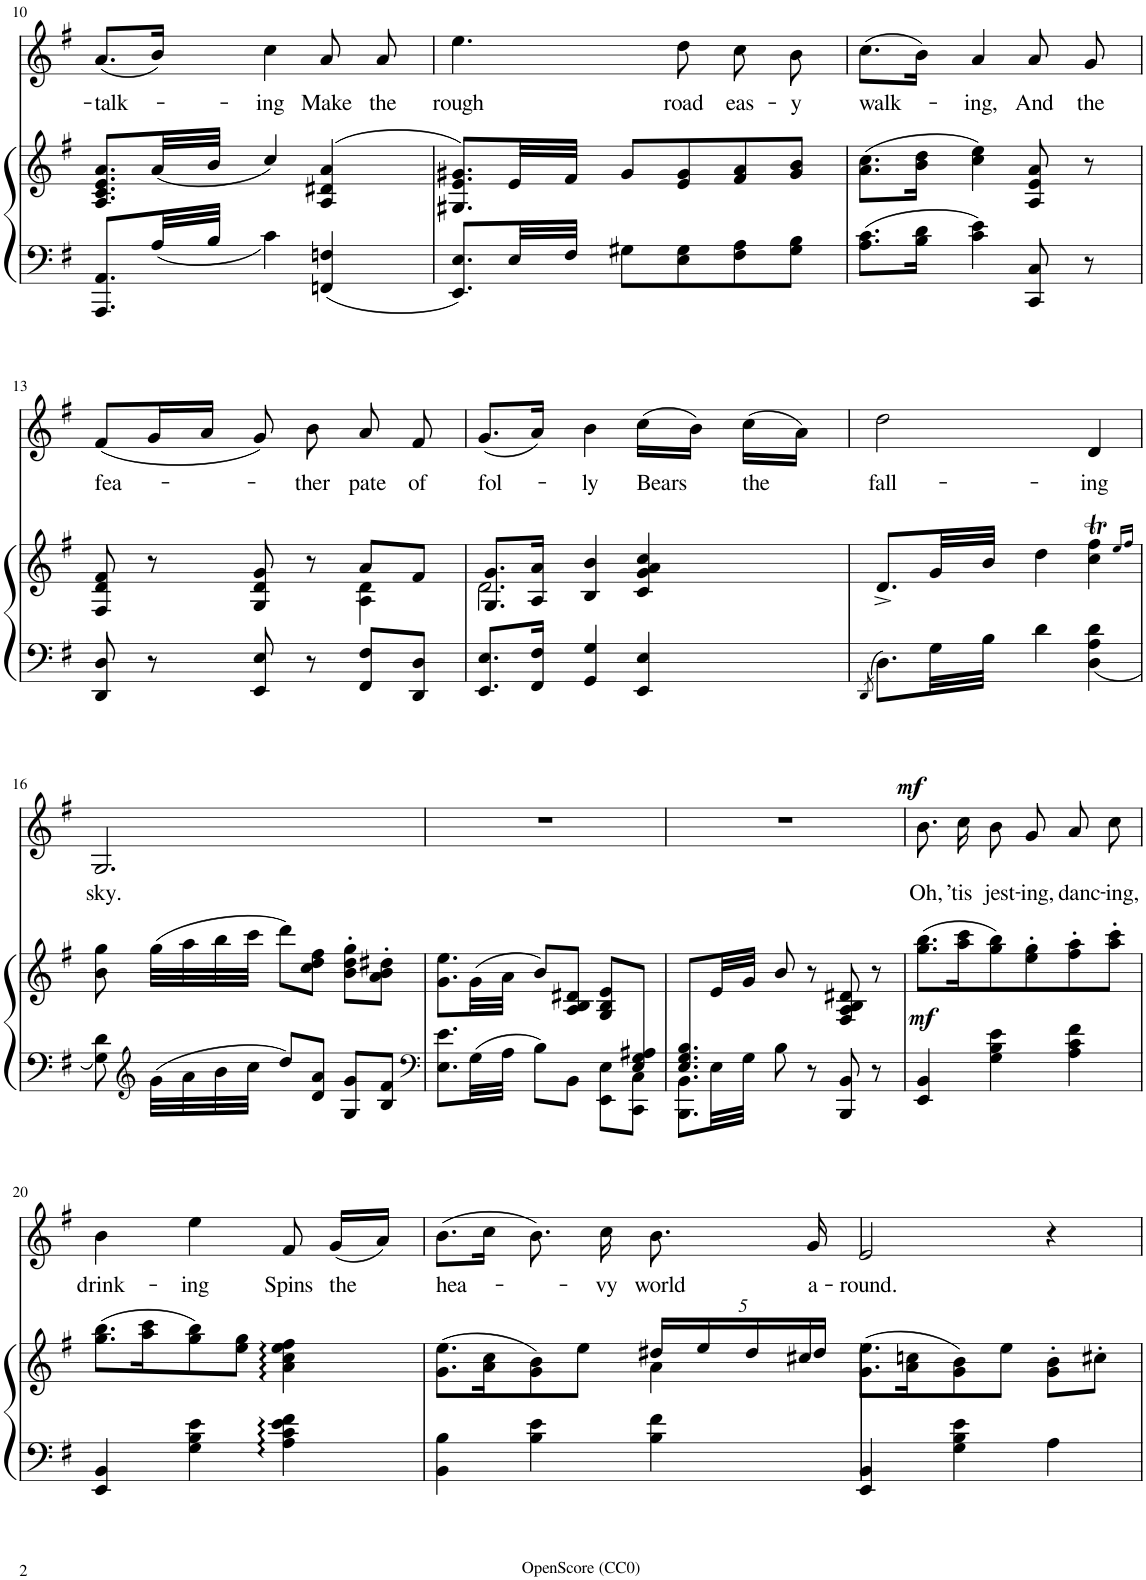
**kern	**kern	**dynam	**kern	**text	**dynam
*part2	*part2	*part2	*part1	*part1	*part1
*staff3	*staff2	*staff2/3	*staff1	*staff1	*staff1
*I"Piano	*	*	*I"Voice	*	*
*I'Pno	*	*	*	*	*
!!LO:PB:g=z
*clefF4	*clefG2	*	*clefG2	*	*
*k[f#]	*k[f#]	*	*k[f#]	*	*
*M3/4	*M3/4	*	*M3/4	*	*
=10	=10	=10	=10	=10	=10
!	!	!	!	!LO:LY:b	!
8.AAA/ 8.AA/L	8.A/ 8.c/ 8.e/ 8.a/L	.	(8.a/L	-talk-	.
32A/LL	(32a/LL	.	16b/Jk)	.	.
32B/JJJ	32b/JJJ	.	.	.	.
!	!	!	!	!LO:LY:b	!
4c\	4cc/)	.	4cc\	-ing	.
!	!	!	!	!LO:LY:b	!
4FFn/ 4Fn/	(>4A/ 4d#X/ 4a/	.	8a/	Make	.
!	!	!	!	!LO:LY:b	!
.	.	.	8a/	the	.
=11	=11	=11	=11	=11	=11
!	!	!	!	!LO:LY:b	!
8.EE/ 8.E/L	8.G#X/ 8.e/ 8.g#X/L)	.	4.ee\	rough	.
32E/LL	32e/LL	.	.	.	.
32F#/JJJ	32f#/JJJ	.	.	.	.
8G#X\L	8g#/L	.	.	.	.
!	!	!	!	!LO:LY:b	!
8E\ 8G#\	8e/ 8g#/	.	8dd\	road	.
!	!	!	!	!LO:LY:b	!
8F#\ 8A\	8f#/ 8a/	.	8cc\	eas-	.
!	!	!	!	!LO:LY:b	!
8G#\ 8B\J	8g#/ 8b/J	.	8b\	-y	.
=12	=12	=12	=12	=12	=12
!	!	!	!	!LO:LY:b	!
8.A\ 8.c\L	(8.a\ 8.cc\L	.	(8.cc\L	walk-	.
16B\ 16d\Jk	16b\ 16dd\Jk	.	16b\Jk)	.	.
!	!	!	!	!LO:LY:b	!
4c\ 4e\	4cc\ 4ee\)	.	4a/	-ing,	.
!	!	!	!	!LO:LY:b	!
8CC/ 8C/	8A/ 8e/ 8a/	.	8a/	And	.
!	!	!	!	!LO:LY:b	!
8r	8r	.	8g/	the	.
!!LO:LB:g=z
=13	=13	=13	=13	=13	=13
*	*^	*	*	*	*
!	!	!	!	!	!LO:LY:b	!
8DD/ 8D/	8F#/ 8d/ 8f#/	2ryy	.	(8f#/L	fea-	.
8r	8r	.	.	16g/L	.	.
.	.	.	.	16a/JJ	.	.
8EE/ 8E/	8G/ 8d/ 8g/	.	.	8g/)	.	.
!	!	!	!	!	!LO:LY:b	!
8r	8r	.	.	8b\	-ther	.
!	!	!	!	!	!LO:LY:b	!
8FF#/ 8F#/L	8a/L	4A\ 4d\	.	8a/	pate	.
!	!	!	!	!	!LO:LY:b	!
8DD/ 8D/J	8f#/J	.	.	8f#/	of	.
=14	=14	=14	=14	=14	=14	=14
!	!	!	!	!	!LO:LY:b	!
8.EE/ 8.E/L	8.G/ 8.g/L	2.d\	.	(8.g/L	fol-	.
16FF#/ 16F#/Jk	16A/ 16a/Jk	.	.	16a/Jk)	.	.
!	!	!	!	!	!LO:LY:b	!
4GG/ 4G/	4B/ 4b/	.	.	4b\	-ly	.
!	!	!	!	!	!LO:LY:b	!
4EE/ 4E/	4c/ 4g/ 4a/ 4cc/	.	.	(16cc\LL	Bears	.
.	.	.	.	16b\JJ)	.	.
!	!	!	!	!	!LO:LY:b	!
.	.	.	.	(16cc\LL	the	.
.	.	.	.	16a\JJ)	.	.
*	*v	*v	*	*	*	*
=15	=15	=15	=15	=15	=15
8qDD/	.	.	.	.	.
!	!	!	!	!LO:LY:b	!
8.D\L	8.d^/L	.	2dd\	fall-	.
32G\LL	32g/LL	.	.	.	.
32B\JJJ	32b/JJJ	.	.	.	.
4d\	4dd\	.	.	.	.
!	!	!	!	!LO:LY:b	!
4D\ 4A\ 4d\	4cc\T 4ff#\T	.	4d/	-ing	.
.	16qee/LL	.	.	.	.
.	16qff#/JJ	.	.	.	.
!!LO:LB:g=z
=16	=16	=16	=16	=16	=16
!	!	!	!	!LO:LY:b	!
8G\ 8d\	8b\ 8gg\	.	2.G/	sky.	.
*clefG2	*	*	*	*	*
32g\LLL	(32gg\LLL	.	.	.	.
32a\	32aa\	.	.	.	.
32b\	32bb\	.	.	.	.
32cc\JJJ	32ccc\JJJ	.	.	.	.
8dd/L	8ddd\L)	.	.	.	.
8d/ 8a/J	8cc\ 8dd\ 8ff#\J	.	.	.	.
8G/ 8g/L	8b\' 8dd\' 8gg\'L	.	.	.	.
8B/ 8f#/J	8a\' 8b\' 8dd#X\'J	.	.	.	.
=17	=17	=17	=17	=17	=17
*clefF4	*	*	*	*	*
*^	*	*	*	*	*
8ryy	8.E\ 8.e\L	8.g\ 8.ee\L	.	2.r	.	.
.	32G\LL	(32g\LL	.	.	.	.
.	32A\JJJ	32a\JJJ	.	.	.	.
.	8B\L	8b/L)	.	.	.	.
.	8BB\J	8A/ 8B/ 8d#X/J	.	.	.	.
.	8EE\ 8E\L	8G/ 8B/ 8e/L	.	.	.	.
8E/ 8G/ 8A#X/J	8CC\ 8C\J	8ryy	.	.	.	.
=18	=18	=18	=18	=18	=18	=18
8.E/ 8.G/ 8.B/L	8.BBB\ 8.BB\L	8.ryy	.	2.r	.	.
2ryy	32E\LL	32e/LL	.	.	.	.
.	32G\JJJ	32g/JJJ	.	.	.	.
.	8B\	8b/	.	.	.	.
.	8r	8r	.	.	.	.
.	8BBB/ 8BB/	8F#/ 8A/ 8B/ 8d#X/	.	.	.	.
.	8r	8r	.	.	.	.
16ryy	.	.	.	.	.	.
*v	*v	*	*	*	*	*
=19	=19	=19	=19	=19	=19
!	!	!LO:DY:b	!	!LO:LY:b	!LO:DY:a
4EE/ 4BB/	(8.gg\ 8.bb\L	mf	8.b\	Oh,	mf
!	!	!	!	!LO:LY:b	!
.	16aa\ 16ccc\K	.	16cc\	’tis	.
!	!	!	!	!LO:LY:b	!
4G\ 4B\ 4e\	8gg\ 8bb\)	.	8b\	jest-	.
!	!	!	!	!LO:LY:b	!
.	8ee\' 8gg\'	.	8g/	-ing,	.
!	!	!	!	!LO:LY:b	!
4A\ 4c\ 4f#\	8ff#\' 8aa\'	.	8a/	danc-	.
!	!	!	!	!LO:LY:b	!
.	8aa\' 8ccc\'J	.	8cc\	-ing,	.
!!LO:LB:g=z
=20	=20	=20	=20	=20	=20
!	!	!	!	!LO:LY:b	!
4EE/ 4BB/	(8.gg\ 8.bb\L	.	4b\	drink-	.
.	16aa\ 16ccc\K	.	.	.	.
!	!	!	!	!LO:LY:b	!
4G\ 4B\ 4e\	8gg\ 8bb\)	.	4ee\	-ing	.
.	8ee\ 8gg\J	.	.	.	.
!	!	!	!	!LO:LY:b	!
4A\ 4c\ 4e\ 4f#\	4a\ 4cc\ 4ee\ 4ff#\	.	8f#/	Spins	.
!	!	!	!	!LO:LY:b	!
.	.	.	(16g/LL	the	.
.	.	.	16a/JJ)	.	.
=21	=21	=21	=21	=21	=21
*	*^	*	*	*	*
!	!	!	!	!	!LO:LY:b	!
4BB\ 4B\	(8.g\ 8.ee\L	2ryy	.	(8.b\L	hea-	.
.	16a\ 16cc\K	.	.	16cc\Jk	.	.
4B\ 4e\	8g\ 8b\)	.	.	8.b\)	.	.
.	8ee\J	.	.	.	.	.
!	!	!	!	!	!LO:LY:b	!
.	.	.	.	16cc\	-vy	.
*	*Xbrackettup	*	*	*	*	*
!	!	!	!	!	!LO:LY:b	!
4B\ 4f#\	20dd#X/LL	4a\	.	8.b\	world	.
.	20ee/	.	.	.	.	.
.	20dd#/	.	.	.	.	.
.	20cc#X/	.	.	.	.	.
!	!	!	!	!	!LO:LY:b	!
.	.	.	.	16g/	a-	.
.	20dd#/JJ	.	.	.	.	.
*	*v	*v	*	*	*	*
=22	=22	=22	=22	=22	=22
!	!	!	!	!LO:LY:b	!
4EE/ 4BB/	(8.g\ 8.ee\L	.	2e/	-round.	.
.	16a\ 16ccn\K	.	.	.	.
4G\ 4B\ 4e\	8g\ 8b\)	.	.	.	.
.	8ee\J	.	.	.	.
4A\	8g\' 8b\'L	.	4r	.	.
.	8cc#X'\J	.	.	.	.
=	=	=	=	=	=
*-	*-	*-	*-	*-	*-
